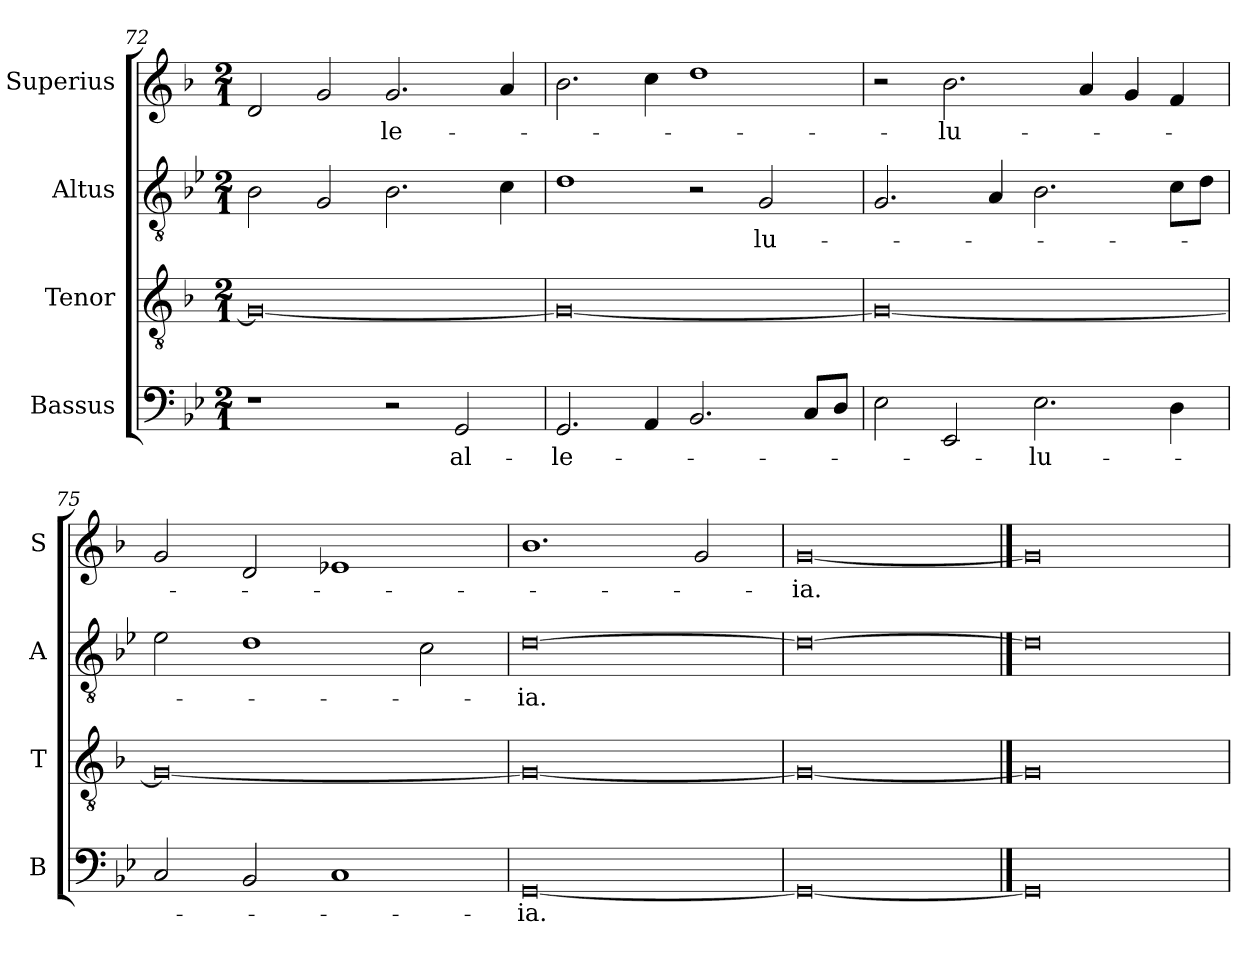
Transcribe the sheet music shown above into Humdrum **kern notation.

**kern	**text	**kern	**kern	**text	**kern	**text
*part4	*part4	*part3	*part2	*part2	*part1	*part1
*staff4	*staff4	*staff3	*staff2	*staff2	*staff1	*staff1
*I"Bassus	*	*I"Tenor	*I"Altus	*	*I"Superius	*
*I'B	*	*I'T	*I'A	*	*I'S	*
*clefF4	*	*clefGv2	*clefGv2	*	*clefG2	*
*k[b-e-]	*	*k[b-]	*k[b-e-]	*	*k[b-]	*
*B-:	*	*F:	*B-:	*	*F:	*
*M2/1	*	*M2/1	*M2/1	*	*M2/1	*
=72	=72	=72	=72	=72	=72	=72
1r	.	0G_	2B-	.	2d	.
.	.	.	2G	.	2g	.
2r	.	.	2.B-	.	2.g	-le-
2GG	al-	.	.	.	.	.
.	.	.	4c	.	4a	.
=73	=73	=73	=73	=73	=73	=73
2.GG	-le-	0G_	1d	.	2.b-	.
4AA	.	.	.	.	4cc	.
2.BB-	.	.	2r	.	1dd	.
.	.	.	2G	-lu-	.	.
8CL	.	.	.	.	.	.
8DJ	.	.	.	.	.	.
=74	=74	=74	=74	=74	=74	=74
2E-	.	0G_	2.G	.	2r	.
2EE-	.	.	.	.	2.b-	-lu-
.	.	.	4A	.	.	.
2.E-	-lu-	.	2.B-	.	.	.
.	.	.	.	.	4a	.
.	.	.	.	.	4g	.
4D	.	.	8cL	.	4f	.
.	.	.	8dJ	.	.	.
=75	=75	=75	=75	=75	=75	=75
2C	.	0G_	2e-	.	2g	.
2BB-	.	.	1d	.	2d	.
1C	.	.	.	.	1e-X	.
.	.	.	2c	.	.	.
=76	=76	=76	=76	=76	=76	=76
[0GG	-ia.	0G_	[0d	-ia.	1.b-	.
.	.	.	.	.	2g	.
=77	=77	=77	=77	=77	=77	=77
0GG_	.	0G_	0d_	.	[0g	-ia.
==78	==78	==78	==78	==78	==78	==78
0GG]	.	0G]	0d]	.	0g]	.
=	=	=	=	=	=	=
*-	*-	*-	*-	*-	*-	*-
